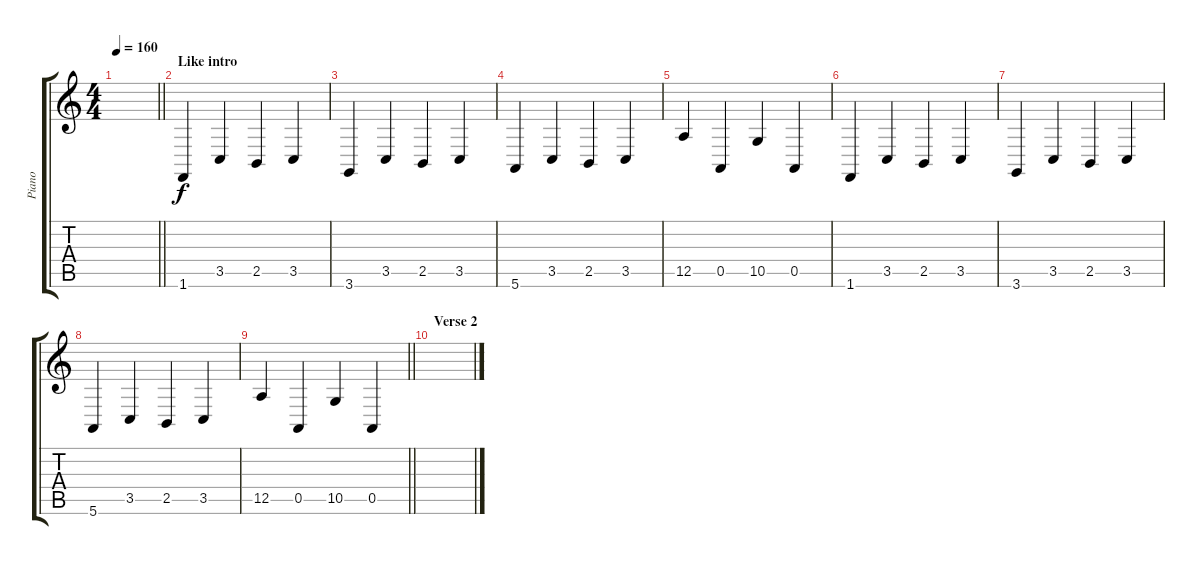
\track ("Piano" "Piano") {instrument honkytonkpiano}
\staff {score tabs}
\tuning (E4 B3 G3 D3 A2 E2) {hide}
\ts (4 4)
\tempo 160
\clef g2
\barLineRight lightlight
\ks c
|
\section ("" "Like intro")
1.6.4 3.5.4 2.5.4 3.5.4 |
3.6.4 3.5.4 2.5.4 3.5.4 |
5.6.4 3.5.4 2.5.4 3.5.4 |
12.5.4 0.5.4 10.5.4 0.5.4 |
1.6.4 3.5.4 2.5.4 3.5.4 |
3.6.4 3.5.4 2.5.4 3.5.4 |
5.6.4 3.5.4 2.5.4 3.5.4 |
\barLineRight lightlight
12.5.4 0.5.4 10.5.4 0.5.4 |
\section ("" "Verse 2")
